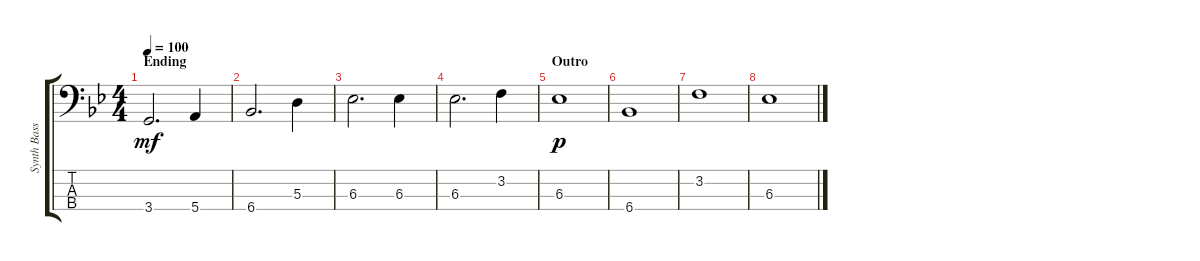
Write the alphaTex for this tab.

\track ("Synth Bass" "Synth Bass") {instrument acousticbass}
\staff {score tabs}
\tuning (G2 D2 A1 E1) {hide}
\ts (4 4)
\section ("" "Ending")
\tempo 100
\clef f4
\ks gminor
3.4.2{d dy mf} 5.4.4 |
6.4.2{d} 5.3.4 |
6.3.2{d} 6.3.4 |
6.3.2{d} 3.2.4 |
\section ("" "Outro")
6.3.1{dy p} |
6.4.1 |
3.2.1 |
6.3.1
